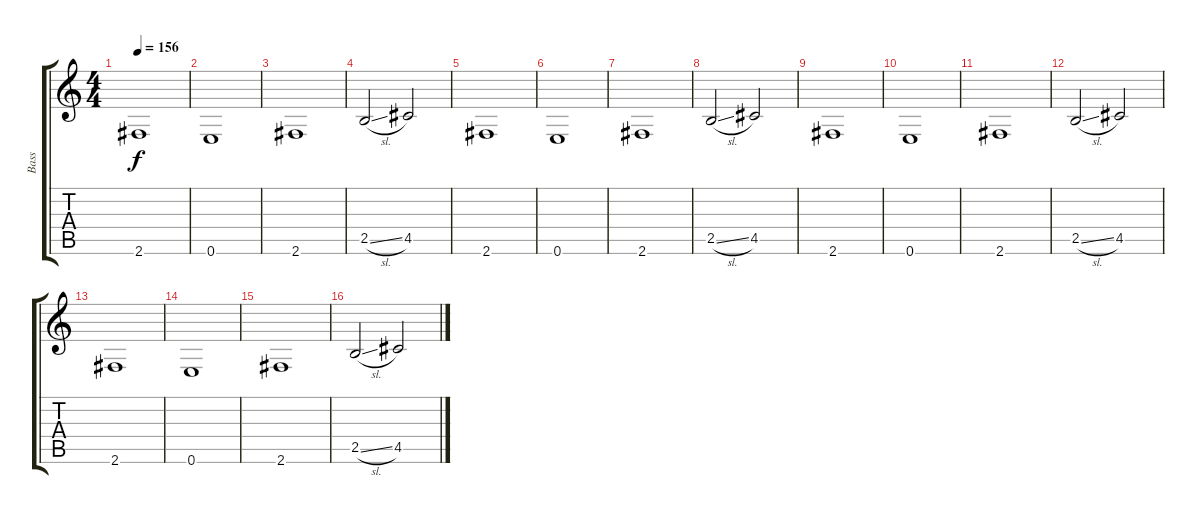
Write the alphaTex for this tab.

\track ("Bass" "Bass") {instrument electricbassfinger}
\staff {score tabs}
\tuning (E4 B3 G3 D3 A2 E2) {hide}
\ts (4 4)
\tempo 156
\clef g2
\ks c
2.6.1{dy f} |
0.6.1 |
2.6.1 |
2.5{sl}.2 4.5.2 |
2.6.1 |
0.6.1 |
2.6.1 |
2.5{sl}.2 4.5.2 |
2.6.1 |
0.6.1 |
2.6.1 |
2.5{sl}.2 4.5.2 |
2.6.1 |
0.6.1 |
2.6.1 |
2.5{sl}.2 4.5.2
